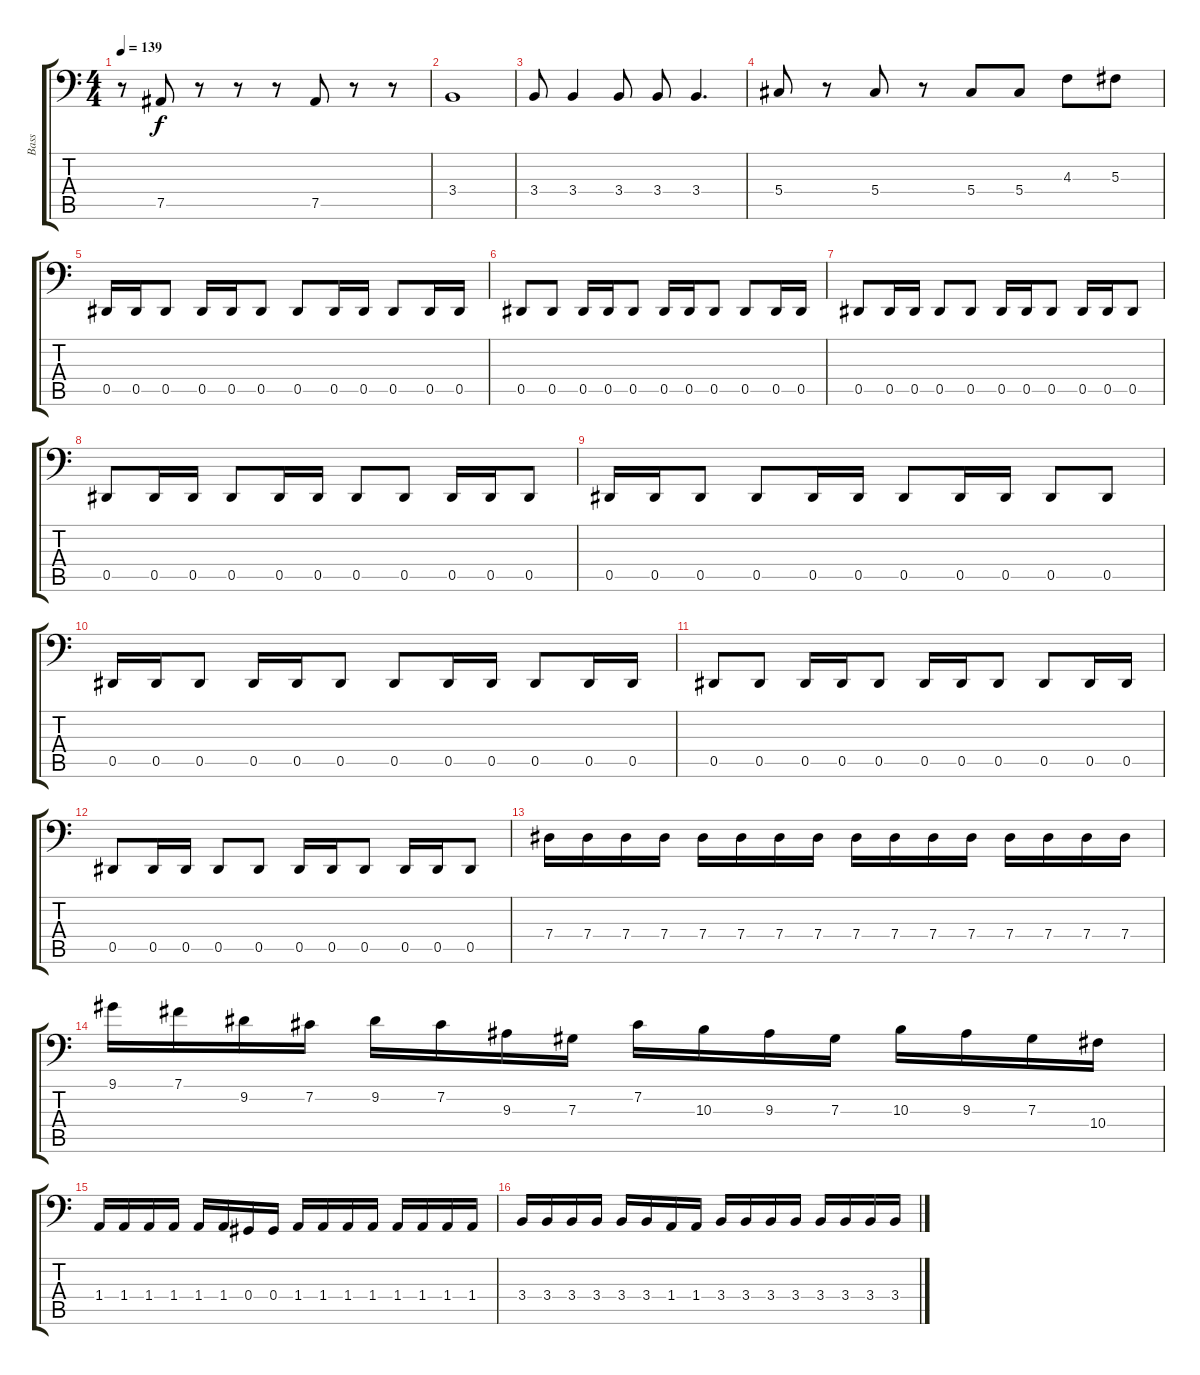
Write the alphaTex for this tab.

\track ("Bass" "Bass") {instrument electricbassfinger}
\staff {score tabs}
\tuning (B2 Gb2 Db2 Ab1 Eb1 Bb0) {hide}
\ts (4 4)
\tempo 139
\clef f4
\ks c
r.8{dy f} 7.5.8 r.8 r.8 r.8 7.5.8 r.8 r.8 |
3.4.1 |
3.4.8 3.4.4 3.4.8 3.4.8 3.4.4{d} |
5.4.8 r.8 5.4.8 r.8 5.4.8 5.4.8 4.3.8 5.3.8 |
0.5.16 0.5.16 0.5.8 0.5.16 0.5.16 0.5.8 0.5.8 0.5.16 0.5.16 0.5.8 0.5.16 0.5.16 |
0.5.8 0.5.8 0.5.16 0.5.16 0.5.8 0.5.16 0.5.16 0.5.8 0.5.8 0.5.16 0.5.16 |
0.5.8 0.5.16 0.5.16 0.5.8 0.5.8 0.5.16 0.5.16 0.5.8 0.5.16 0.5.16 0.5.8 |
0.5.8 0.5.16 0.5.16 0.5.8 0.5.16 0.5.16 0.5.8 0.5.8 0.5.16 0.5.16 0.5.8 |
0.5.16 0.5.16 0.5.8 0.5.8 0.5.16 0.5.16 0.5.8 0.5.16 0.5.16 0.5.8 0.5.8 |
0.5.16 0.5.16 0.5.8 0.5.16 0.5.16 0.5.8 0.5.8 0.5.16 0.5.16 0.5.8 0.5.16 0.5.16 |
0.5.8 0.5.8 0.5.16 0.5.16 0.5.8 0.5.16 0.5.16 0.5.8 0.5.8 0.5.16 0.5.16 |
0.5.8 0.5.16 0.5.16 0.5.8 0.5.8 0.5.16 0.5.16 0.5.8 0.5.16 0.5.16 0.5.8 |
7.4.16 7.4.16 7.4.16 7.4.16 7.4.16 7.4.16 7.4.16 7.4.16 7.4.16 7.4.16 7.4.16 7.4.16 7.4.16 7.4.16 7.4.16 7.4.16 |
9.1.16 7.1.16 9.2.16 7.2.16 9.2.16 7.2.16 9.3.16 7.3.16 7.2.16 10.3.16 9.3.16 7.3.16 10.3.16 9.3.16 7.3.16 10.4.16 |
1.4.16 1.4.16 1.4.16 1.4.16 1.4.16 1.4.16 0.4.16 0.4.16 1.4.16 1.4.16 1.4.16 1.4.16 1.4.16 1.4.16 1.4.16 1.4.16 |
3.4.16 3.4.16 3.4.16 3.4.16 3.4.16 3.4.16 1.4.16 1.4.16 3.4.16 3.4.16 3.4.16 3.4.16 3.4.16 3.4.16 3.4.16 3.4.16
